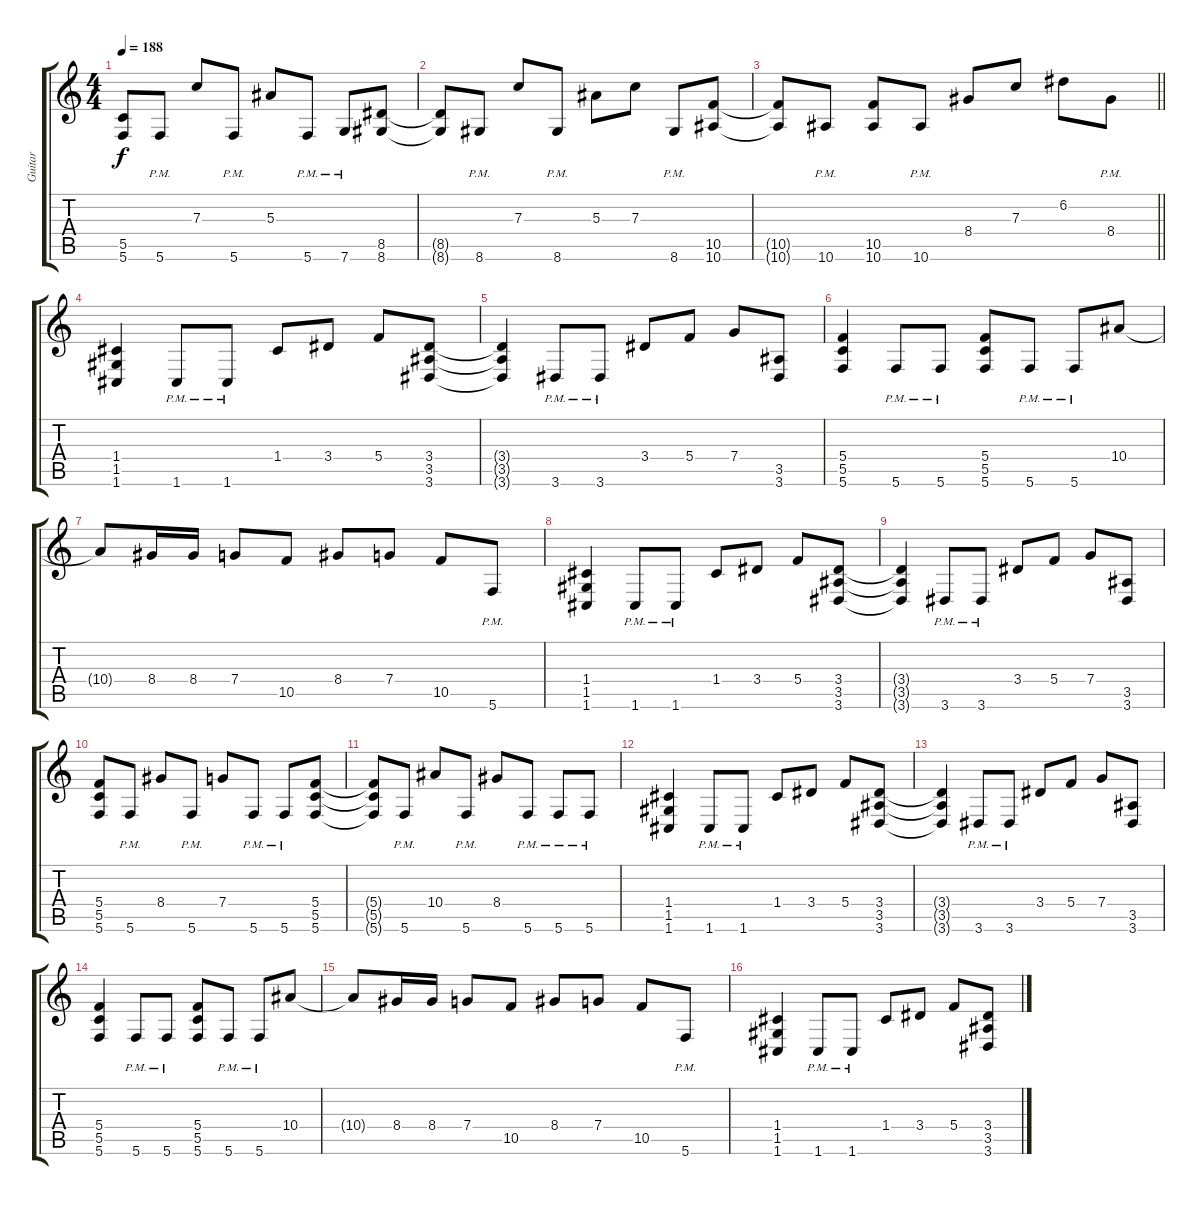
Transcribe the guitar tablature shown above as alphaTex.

\track ("Guitar" "Guitar") {instrument distortionguitar}
\staff {score tabs}
\tuning (D4 A3 F3 C3 G2 C2) {hide}
\ts (4 4)
\tempo 188
\clef g2
\ks c
(5.5{t} 5.6{t}).8{dy f} 5.6{pm}.8 7.3.8 5.6{pm}.8 5.3.8 5.6{pm}.8 7.6{pm}.8 (8.5 8.6).8 |
(8.5{t} 8.6{t}).8 8.6{pm}.8 7.3.8 8.6{pm}.8 5.3.8 7.3.8 8.6{pm}.8 (10.5 10.6).8 |
\barLineRight lightlight
(10.5{t} 10.6{t}).8 10.6{pm}.8 (10.5 10.6).8 10.6{pm}.8 8.4.8 7.3.8 6.2.8 8.4{pm}.8 |
\section ("" " ")
(1.4 1.5 1.6).4 1.6{pm}.8 1.6{pm}.8 1.4.8 3.4.8 5.4.8 (3.4 3.5 3.6).8 |
(3.4{t} 3.5{t} 3.6{t}).4 3.6{pm}.8 3.6{pm}.8 3.4.8 5.4.8 7.4.8 (3.5 3.6).8 |
(5.4 5.5 5.6).4 5.6{pm}.8 5.6{pm}.8 (5.4 5.5 5.6).8 5.6{pm}.8 5.6{pm}.8 10.4.8 |
10.4{t}.8 8.4.16 8.4.16 7.4.8 10.5.8 8.4.8 7.4.8 10.5.8 5.6{pm}.8 |
(1.4 1.5 1.6).4 1.6{pm}.8 1.6{pm}.8 1.4.8 3.4.8 5.4.8 (3.4 3.5 3.6).8 |
(3.4{t} 3.5{t} 3.6{t}).4 3.6{pm}.8 3.6{pm}.8 3.4.8 5.4.8 7.4.8 (3.5 3.6).8 |
(5.4 5.5 5.6).8 5.6{pm}.8 8.4.8 5.6{pm}.8 7.4.8 5.6{pm}.8 5.6{pm}.8 (5.4 5.5 5.6).8 |
(5.4{t} 5.5{t} 5.6{t}).8 5.6{pm}.8 10.4.8 5.6{pm}.8 8.4.8 5.6{pm}.8 5.6{pm}.8 5.6{pm}.8 |
(1.4 1.5 1.6).4 1.6{pm}.8 1.6{pm}.8 1.4.8 3.4.8 5.4.8 (3.4 3.5 3.6).8 |
(3.4{t} 3.5{t} 3.6{t}).4 3.6{pm}.8 3.6{pm}.8 3.4.8 5.4.8 7.4.8 (3.5 3.6).8 |
(5.4 5.5 5.6).4 5.6{pm}.8 5.6{pm}.8 (5.4 5.5 5.6).8 5.6{pm}.8 5.6{pm}.8 10.4.8 |
10.4{t}.8 8.4.16 8.4.16 7.4.8 10.5.8 8.4.8 7.4.8 10.5.8 5.6{pm}.8 |
(1.4 1.5 1.6).4 1.6{pm}.8 1.6{pm}.8 1.4.8 3.4.8 5.4.8 (3.4 3.5 3.6).8
